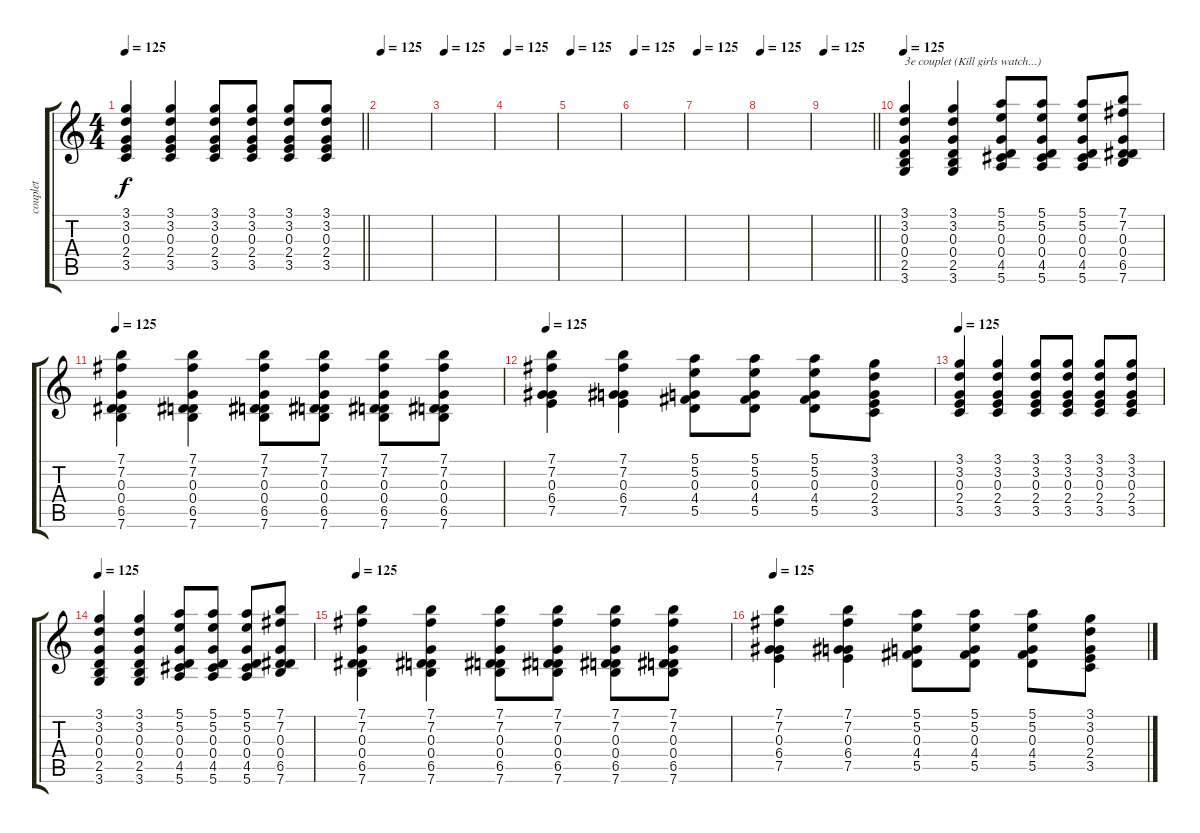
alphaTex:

\track ("couplet " "couplet ") {instrument electricguitarjazz}
\staff {score tabs}
\tuning (E4 B3 G3 D3 A2 E2) {hide}
\ts (4 4)
\tempo 125
\clef g2
\barLineRight lightlight
\ks c
(3.1 3.2 0.3 2.4 3.5).4{dy f} (3.1 3.2 0.3 2.4 3.5).4 (3.1 3.2 0.3 2.4 3.5).8 (3.1 3.2 0.3 2.4 3.5).8 (3.1 3.2 0.3 2.4 3.5).8 (3.1 3.2 0.3 2.4 3.5).8 |
\tempo 125
|
\tempo 125
|
\tempo 125
|
\tempo 125
|
\tempo 125
|
\tempo 125
|
\tempo 125
|
\tempo 125
\barLineRight lightlight
|
\tempo 125
(3.1 3.2 0.3 0.4 2.5 3.6).4{txt "3e couplet (Kill girls watch...)"} (3.1 3.2 0.3 0.4 2.5 3.6).4 (5.1 5.2 0.3 0.4 4.5 5.6).8 (5.1 5.2 0.3 0.4 4.5 5.6).8 (5.1 5.2 0.3 0.4 4.5 5.6).8 (7.1 7.2 0.3 0.4 6.5 7.6).8 |
\tempo 125
(7.1 7.2 0.3 0.4 6.5 7.6).4{instrument electricguitarjazz} (7.1 7.2 0.3 0.4 6.5 7.6).4 (7.1 7.2 0.3 0.4 6.5 7.6).8 (7.1 7.2 0.3 0.4 6.5 7.6).8 (7.1 7.2 0.3 0.4 6.5 7.6).8 (7.1 7.2 0.3 0.4 6.5 7.6).8 |
\tempo 125
(7.1 7.2 0.3 6.4 7.5).4 (7.1 7.2 0.3 6.4 7.5).4 (5.1 5.2 0.3 4.4 5.5).8 (5.1 5.2 0.3 4.4 5.5).8 (5.1 5.2 0.3 4.4 5.5).8 (3.1 3.2 0.3 2.4 3.5).8 |
\tempo 125
(3.1 3.2 0.3 2.4 3.5).4 (3.1 3.2 0.3 2.4 3.5).4 (3.1 3.2 0.3 2.4 3.5).8 (3.1 3.2 0.3 2.4 3.5).8 (3.1 3.2 0.3 2.4 3.5).8 (3.1 3.2 0.3 2.4 3.5).8 |
\tempo 125
(3.1 3.2 0.3 0.4 2.5 3.6).4 (3.1 3.2 0.3 0.4 2.5 3.6).4 (5.1 5.2 0.3 0.4 4.5 5.6).8 (5.1 5.2 0.3 0.4 4.5 5.6).8 (5.1 5.2 0.3 0.4 4.5 5.6).8 (7.1 7.2 0.3 0.4 6.5 7.6).8 |
\tempo 125
(7.1 7.2 0.3 0.4 6.5 7.6).4{instrument electricguitarjazz} (7.1 7.2 0.3 0.4 6.5 7.6).4 (7.1 7.2 0.3 0.4 6.5 7.6).8 (7.1 7.2 0.3 0.4 6.5 7.6).8 (7.1 7.2 0.3 0.4 6.5 7.6).8 (7.1 7.2 0.3 0.4 6.5 7.6).8 |
\tempo 125
(7.1 7.2 0.3 6.4 7.5).4 (7.1 7.2 0.3 6.4 7.5).4 (5.1 5.2 0.3 4.4 5.5).8 (5.1 5.2 0.3 4.4 5.5).8 (5.1 5.2 0.3 4.4 5.5).8 (3.1 3.2 0.3 2.4 3.5).8
